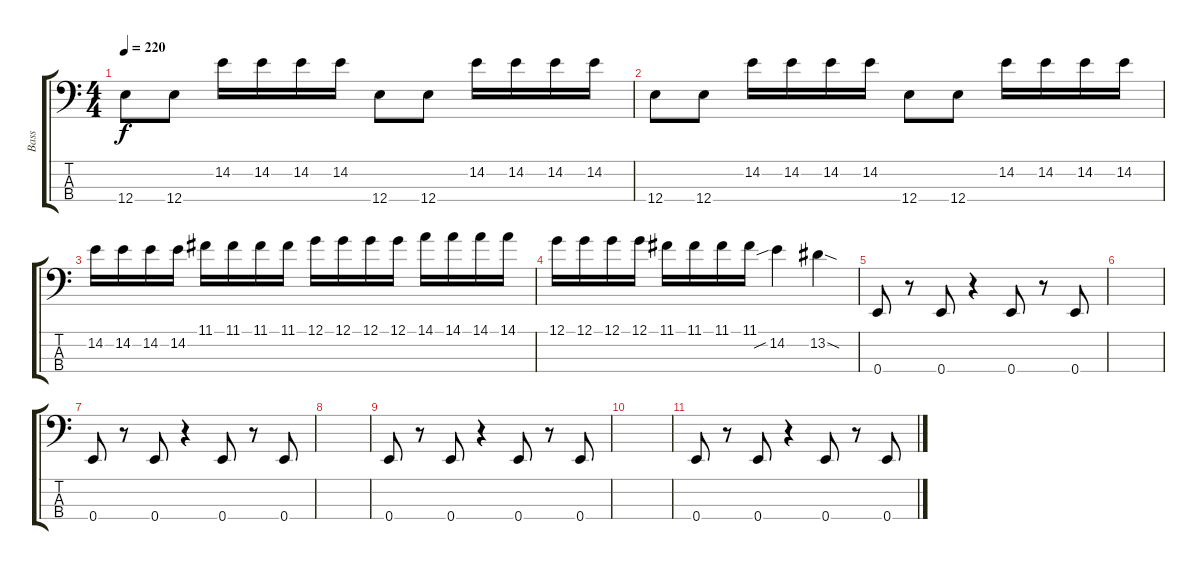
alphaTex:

\track ("Bass" "Bass") {instrument fretlessbass}
\staff {score tabs}
\tuning (G2 D2 A1 E1) {hide}
\ts (4 4)
\tempo 220
\clef f4
\ks c
12.4.8{dy f} 12.4.8 14.2.16 14.2.16 14.2.16 14.2.16 12.4.8 12.4.8 14.2.16 14.2.16 14.2.16 14.2.16 |
12.4.8 12.4.8 14.2.16 14.2.16 14.2.16 14.2.16 12.4.8 12.4.8 14.2.16 14.2.16 14.2.16 14.2.16 |
14.2.16 14.2.16 14.2.16 14.2.16 11.1.16 11.1.16 11.1.16 11.1.16 12.1.16 12.1.16 12.1.16 12.1.16 14.1.16 14.1.16 14.1.16 14.1.16 |
12.1.16 12.1.16 12.1.16 12.1.16 11.1.16 11.1.16 11.1.16 11.1.16 14.2{sib}.4 13.2{sod}.4 |
0.4.8{volume 16} r.8 0.4.8 r.4 0.4.8 r.8 0.4.8 |
|
0.4.8 r.8 0.4.8 r.4 0.4.8 r.8 0.4.8 |
|
0.4.8 r.8 0.4.8 r.4 0.4.8 r.8 0.4.8 |
|
0.4.8 r.8 0.4.8 r.4 0.4.8 r.8 0.4.8
